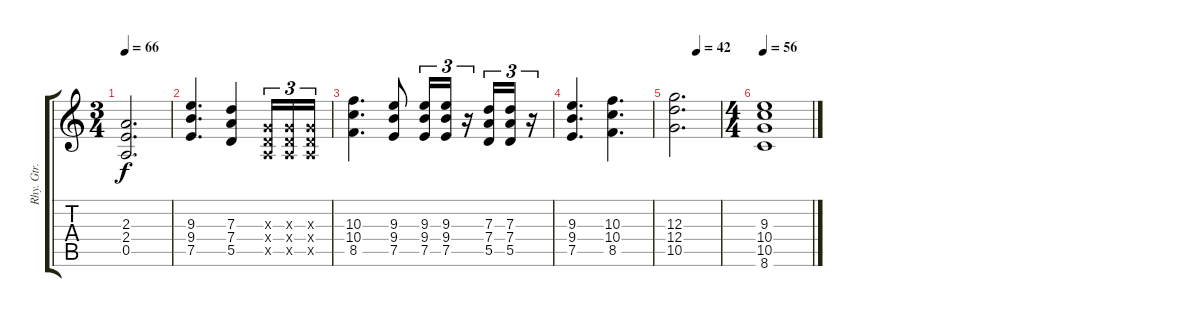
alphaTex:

\track ("Rhy. Gtr." "Rhy. Gtr.") {instrument distortionguitar}
\staff {score tabs}
\tuning (E4 B3 G3 D3 A2 E2) {hide}
\ts (3 4)
\tempo 66
\clef g2
\ks c
(2.3 2.4 0.5).2{d dy f} |
(9.3 9.4 7.5).4{d} (7.3 7.4 5.5).4 (0.3{x} 0.4{x} 0.5{x}).16{tu (3 2)} (0.3{x} 0.4{x} 0.5{x}).16{tu (3 2)} (0.3{x} 0.4{x} 0.5{x}).16{tu (3 2)} |
(10.3 10.4 8.5).4{d} (9.3 9.4 7.5).8 (9.3 9.4 7.5).16{tu (3 2)} (9.3 9.4 7.5).16{tu (3 2)} r.16{tu (3 2)} (7.3 7.4 5.5).16{tu (3 2)} (7.3 7.4 5.5).16{tu (3 2)} r.16{tu (3 2)} |
(9.3 9.4 7.5).4{d} (10.3 10.4 8.5).4{d} |
\tempo (42 0.5)
(12.3 12.4 10.5).2{d} |
\ts (4 4)
\tempo 56
(9.3 10.4 10.5 8.6).1
